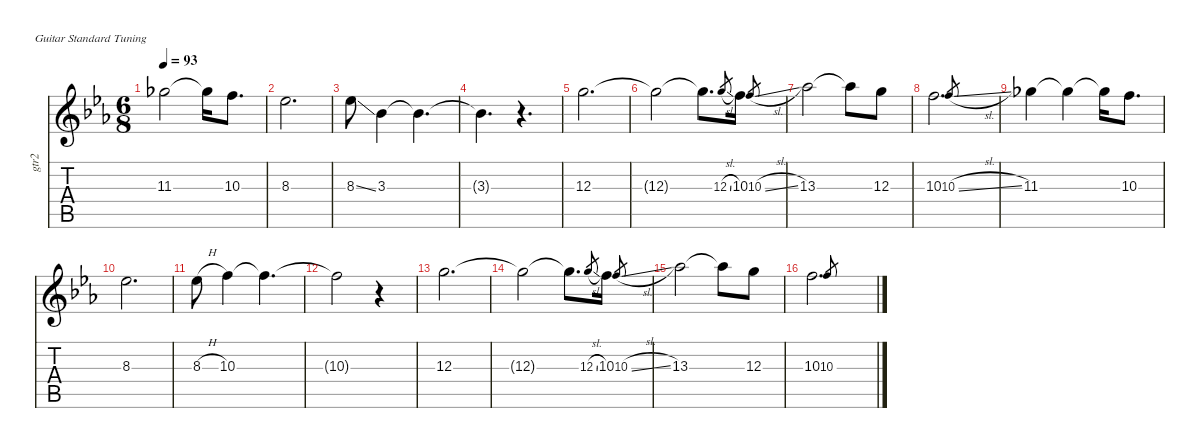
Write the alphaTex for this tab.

\defaultSystemsLayout 4
\hideDynamics
\bracketExtendMode nobrackets
\otherSystemsTrackNameOrientation horizontal
\track ("Guitar 2" "gtr2") {defaultSystemsLayout 4 instrument overdrivenguitar}
\staff {score tabs}
\tuning (E4 B3 G3 D3 A2 E2)
\ts (6 8)
\tempo 93
\clef g2
\ks cminor
11.3{acc b}.2{dy ff beam Down} 11.3{t acc b}.16{dy f beam Down} 10.3{acc forcenatural}.8{d dy ff beam Down} |
8.3{acc b}.2{d beam Down} |
8.3{ss acc b}.8{beam Down} 3.3{acc b}.4{beam Down} 3.3{t acc b}.4{d dy f beam Down} |
3.3{t acc b}.4{d beam Down} r.4{d beam Up} |
12.3{acc forcenatural}.2{d dy ff beam Down} |
12.3{t acc forcenatural}.2{dy f beam Down} 12.3{t acc forcenatural}.8{d beam Down} 12.3{sl acc forcenatural}.8{gr dy p beam Up} 10.3{acc forcenatural}.16{dy f beam Down} 10.3{sl acc forcenatural}.8{gr dy p beam Up} |
13.3{acc b}.2{dy ff beam Down} 13.3{t acc b}.8{dy f beam Down} 12.3{acc forcenatural}.8{dy ff beam Down} |
10.3{acc forcenatural}.2{d beam Down} 10.3{sl acc forcenatural}.8{gr dy mp beam Up} |
11.3{acc b}.4{dy ff beam Down} 11.3{t acc b}.4{dy f beam Down} 11.3{t acc b}.16{beam Down} 10.3{acc forcenatural}.8{d dy ff beam Down} |
8.3{acc b}.2{d beam Down} |
8.3{h acc b}.8{beam Down} 10.3{acc forcenatural}.4{beam Down} 10.3{t acc forcenatural}.4{d dy f beam Down} |
10.3{t acc forcenatural}.2{beam Down} r.4{beam Down} |
12.3{acc forcenatural}.2{d dy ff beam Down} |
12.3{t acc forcenatural}.2{dy f beam Down} 12.3{t acc forcenatural}.8{d beam Down} 12.3{sl acc forcenatural}.8{gr dy p beam Up} 10.3{acc forcenatural}.16{dy f beam Down} 10.3{sl acc forcenatural}.8{gr dy p beam Up} |
13.3{acc b}.2{dy ff beam Down} 13.3{t acc b}.8{dy f beam Down} 12.3{acc forcenatural}.8{dy ff beam Down} |
10.3{acc forcenatural}.2{d beam Down} 10.3{sl acc forcenatural}.8{gr dy mp beam Up}
